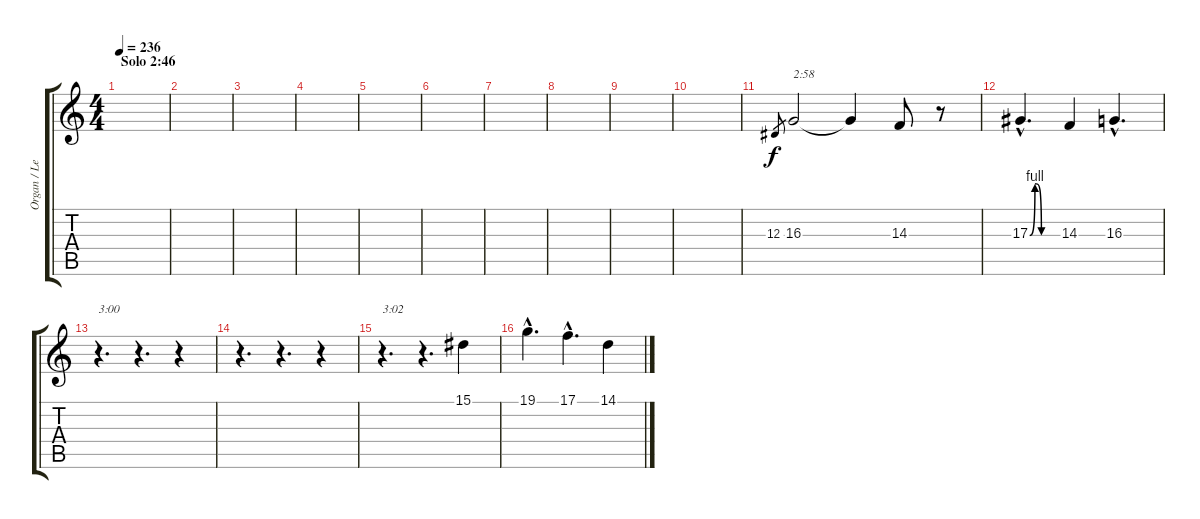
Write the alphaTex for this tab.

\track ("Organ / Lead Guitar Solo Harmony" "Organ / Le") {instrument churchorgan}
\staff {score tabs}
\tuning (C4 G3 Eb3 Bb2 F2 C2) {hide}
\ts (4 4)
\section ("" "Solo 2:46")
\tempo 236
\clef g2
\ks c
|
|
|
|
|
|
|
|
|
|
12.3.8{gr} 16.3.2{txt "2:58" volume 13 balance 16 instrument distortionguitar} 16.3{t}.4 14.3.8 r.8 |
17.3{be (custom 0 0 11 4 15 4 25 0 60 0) hac}.4{d} 14.3.4 16.3{hac}.4{d} |
r.4{d txt "3:00"} r.4{d} r.4 |
r.4{d} r.4{d} r.4 |
r.4{d txt "3:02"} r.4{d} 15.1.4 |
19.1{hac}.4{d} 17.1{hac}.4{d} 14.1.4
